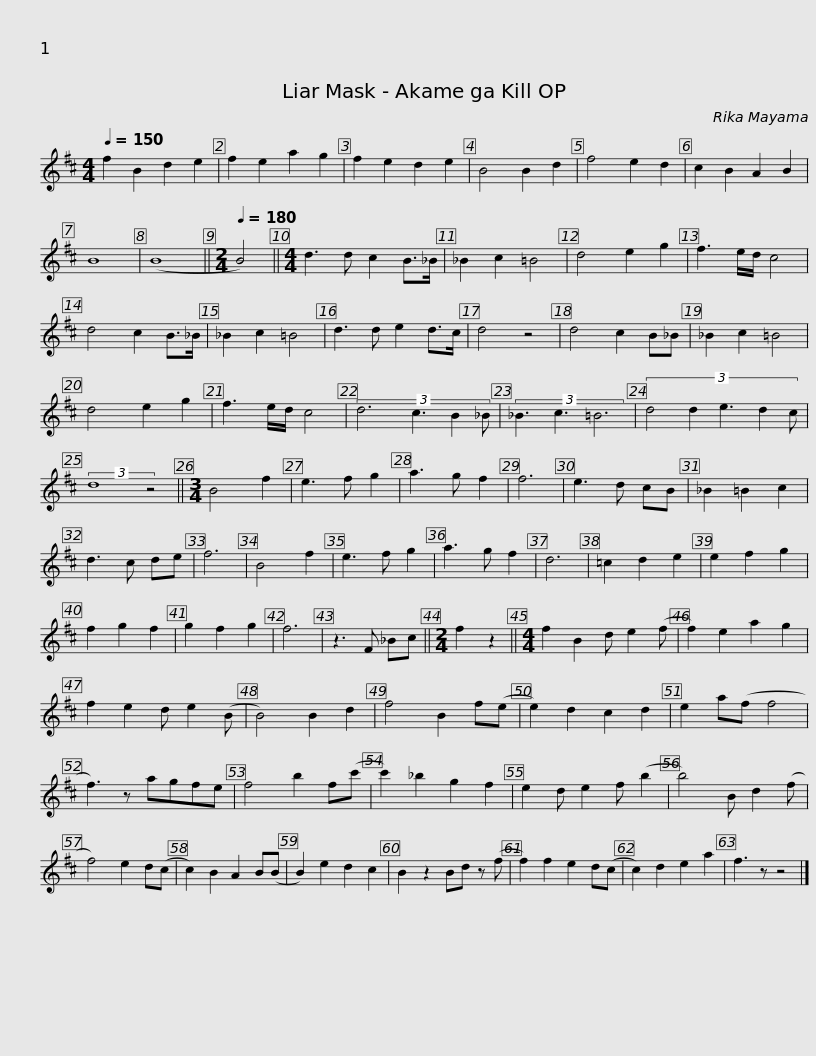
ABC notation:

X:1
L:1/8
Q:1/4=150
M:4/4
I:linebreak $
K:none
V:1 treble transpose=-9
V:1
[K:D] f2 B2 d2 e2 | f2 e2 a2 g2 | f2 e2 d2 e2 | B4 B2 d2 | f4 e2 d2 | %5
 c2 B2 A2 B2 | B8 | (B8 ||[M:2/4][Q:1/4=180] B4) ||[M:4/4] d3 d c2 B>_B | %10
 _B2 c2 =B4 |$ d4 e2 g2 | f3 e/d/ c4 | d4 c2 B>_B | _B2 c2 =B4 | %15
 d3 d e2 d>c | d4 z4 | d4 c2 B_B | _B2 c2 =B4 | d4 e2 g2 | %20
 f3 e/d/ c4 |$ (3:2:4d6 c3 B2 _B | (3_B3 c3 =B6 | (3:2:5d4 d2 e3 d2 c | (3:2:2d8 z4 || %25
[M:3/4] B4 f2 | e3 f g2 | a3 g f2 | f6 | e3 d cB | %30
 _B2 =B2 c2 |$ d3 c de | f6 | B4 f2 | e3 f g2 | %35
 a3 g f2 | d6 | =c2 d2 e2 | e2 f2 g2 | f2 g2 f2 | %40
 g2 f2 g2 | f6 | z3 F _Bc ||$[M:2/4] f2 z2 ||[M:4/4] f2 B2 d e2 (f | %45
 f2) e2 a2 g2 | f2 e2 d e2 (B | B4) B2 d2 | f4 B2 f(e | e2) d2 c2 d2 | %50
 e2 a(f f4 | f3) z agfe |$ f4 b2 f(c' | c'2) _b2 g2 f2 | e2 d e2 f (b2 | %55
 b4) B d2 (f | f4) e2 d(c | c2) B2 A2 B(B | B2) e2 d2 c2 | B2 z2 Bd z (f | %60
 f2) f2 e2 d(c |$ c2) d2 e2 a2 | f3 z z4 |] %63
